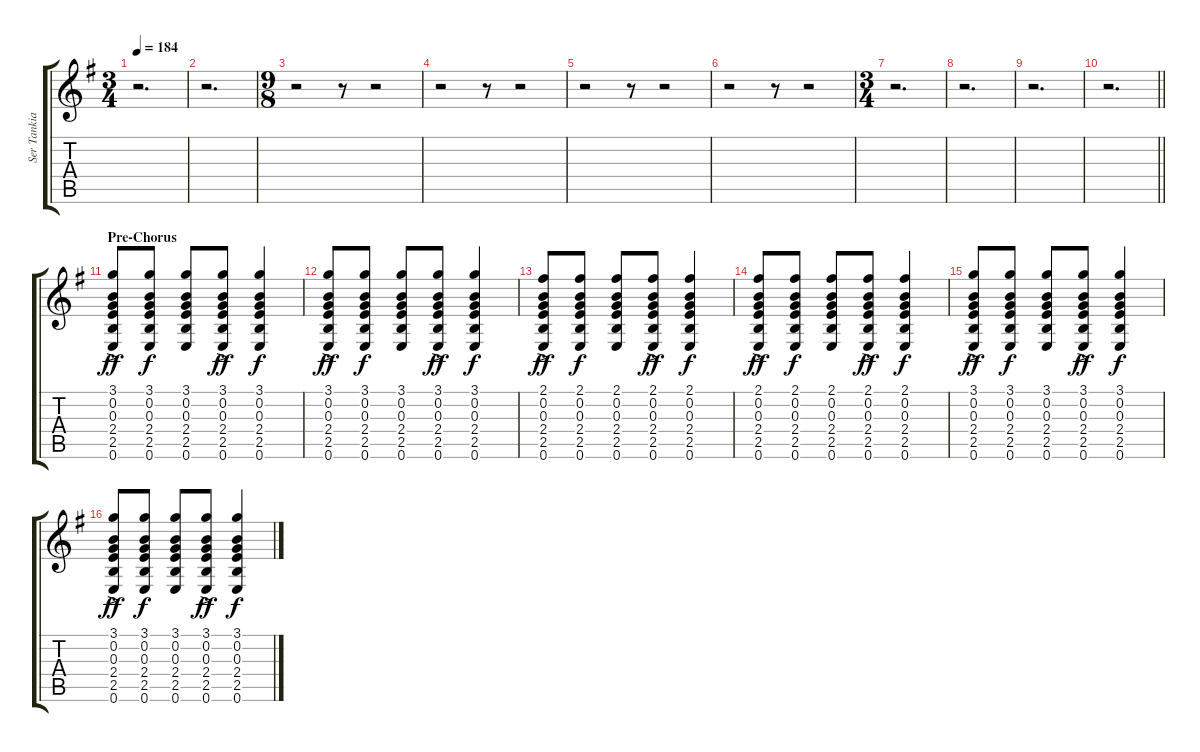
\track ("Ser Tankian [Guitar 3]" "Ser Tankia") {instrument acousticguitarsteel}
\staff {score tabs}
\tuning (E4 B3 G3 D3 A2 E2) {hide}
\ts (3 4)
\tempo 184
\clef g2
\ks eminor
r.2{d dy f} |
r.2{d} |
\ts (9 8)
r.2 r.8 r.2 |
r.2 r.8 r.2 |
r.2 r.8 r.2 |
r.2 r.8 r.2 |
\ts (3 4)
r.2{d} |
r.2{d} |
r.2{d} |
\barLineRight lightlight
r.2{d} |
\section ("" "Pre-Chorus")
(3.1{ac} 0.2{ac} 0.3{ac} 2.4{ac} 2.5{ac} 0.6{ac}).8{dy ff} (3.1 0.2 0.3 2.4 2.5 0.6).8{dy f} (3.1 0.2 0.3 2.4 2.5 0.6).8 (3.1{ac} 0.2{ac} 0.3{ac} 2.4{ac} 2.5{ac} 0.6{ac}).8{dy ff} (3.1 0.2 0.3 2.4 2.5 0.6).4{dy f} |
(3.1{ac} 0.2{ac} 0.3{ac} 2.4{ac} 2.5{ac} 0.6{ac}).8{dy ff} (3.1 0.2 0.3 2.4 2.5 0.6).8{dy f} (3.1 0.2 0.3 2.4 2.5 0.6).8 (3.1{ac} 0.2{ac} 0.3{ac} 2.4{ac} 2.5{ac} 0.6{ac}).8{dy ff} (3.1 0.2 0.3 2.4 2.5 0.6).4{dy f} |
(2.1{ac} 0.2{ac} 0.3{ac} 2.4{ac} 2.5{ac} 0.6{ac}).8{dy ff} (2.1 0.2 0.3 2.4 2.5 0.6).8{dy f} (2.1 0.2 0.3 2.4 2.5 0.6).8 (2.1{ac} 0.2{ac} 0.3{ac} 2.4{ac} 2.5{ac} 0.6{ac}).8{dy ff} (2.1 0.2 0.3 2.4 2.5 0.6).4{dy f} |
(2.1{ac} 0.2{ac} 0.3{ac} 2.4{ac} 2.5{ac} 0.6{ac}).8{dy ff} (2.1 0.2 0.3 2.4 2.5 0.6).8{dy f} (2.1 0.2 0.3 2.4 2.5 0.6).8 (2.1{ac} 0.2{ac} 0.3{ac} 2.4{ac} 2.5{ac} 0.6{ac}).8{dy ff} (2.1 0.2 0.3 2.4 2.5 0.6).4{dy f} |
(3.1{ac} 0.2{ac} 0.3{ac} 2.4{ac} 2.5{ac} 0.6{ac}).8{dy ff} (3.1 0.2 0.3 2.4 2.5 0.6).8{dy f} (3.1 0.2 0.3 2.4 2.5 0.6).8 (3.1{ac} 0.2{ac} 0.3{ac} 2.4{ac} 2.5{ac} 0.6{ac}).8{dy ff} (3.1 0.2 0.3 2.4 2.5 0.6).4{dy f} |
(3.1{ac} 0.2{ac} 0.3{ac} 2.4{ac} 2.5{ac} 0.6{ac}).8{dy ff} (3.1 0.2 0.3 2.4 2.5 0.6).8{dy f} (3.1 0.2 0.3 2.4 2.5 0.6).8 (3.1{ac} 0.2{ac} 0.3{ac} 2.4{ac} 2.5{ac} 0.6{ac}).8{dy ff} (3.1 0.2 0.3 2.4 2.5 0.6).4{dy f}
